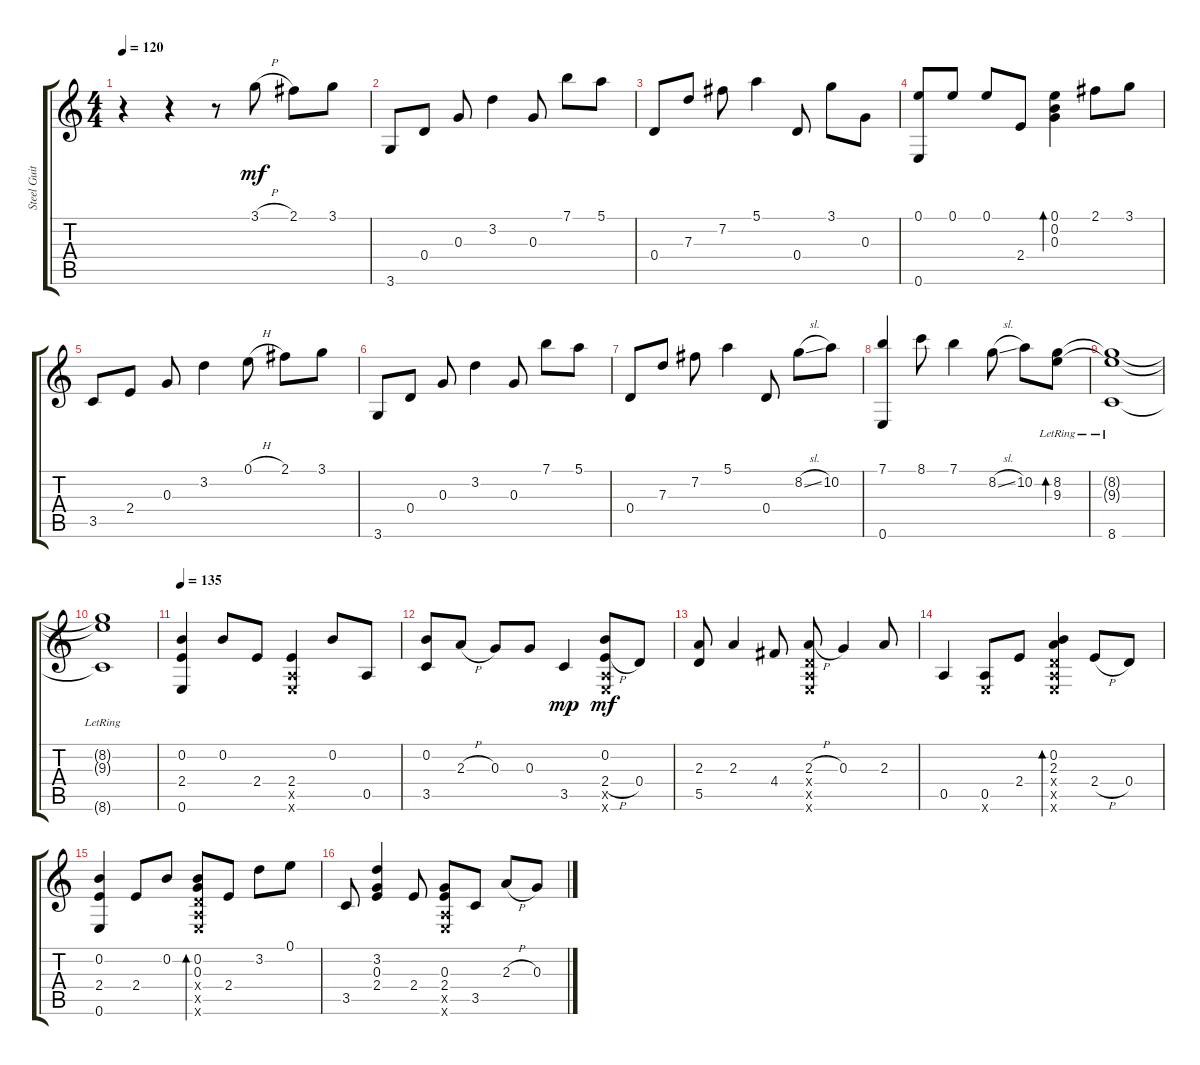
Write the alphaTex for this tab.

\track ("Steel Guitar" "Steel Guit") {instrument acousticguitarsteel}
\staff {score tabs}
\tuning (E4 B3 G3 D3 A2 E2) {hide}
\ts (4 4)
\tempo 120
\clef g2
\ks c
r.4{dy mf instrument acousticguitarsteel} r.4 r.8 3.1{h}.8 2.1.8 3.1.8 |
3.6.8 0.4.8 0.3.8 3.2.4 0.3.8 7.1.8 5.1.8 |
0.4.8 7.3.8 7.2.8 5.1.4 0.4.8 3.1.8 0.3.8 |
(0.1 0.6).8 0.1.8 0.1.8 2.4.8 (0.1 0.2 0.3).4{bd 60} 2.1.8 3.1.8 |
3.5.8 2.4.8 0.3.8 3.2.4 0.1{h}.8 2.1.8 3.1.8 |
3.6.8 0.4.8 0.3.8 3.2.4 0.3.8 7.1.8 5.1.8 |
0.4.8 7.3.8 7.2.8 5.1.4 0.4.8 8.2{sl}.8 10.2.8 |
(7.1 0.6).4 8.1.8 7.1.4 8.2{sl}.8 10.2.8 (8.2{lr} 9.3{lr}).8{bd 30} |
(8.2{lr t} 9.3{lr t} 8.6).1 |
(8.2{lr t} 9.3{lr t} 8.6{t}).1 |
\tempo 135
(0.2 2.4 0.6).4 0.2.8 2.4.8 (2.4 0.5{x} 0.6{x}).4 0.2.8 0.5.8 |
(0.2 3.5).8 2.3{h}.8 0.3.8 0.3.8 3.5.4{dy mp} (0.2 2.4{h} 0.5{x} 0.6{x}).8{dy mf} 0.4.8 |
(2.3 5.5).8 2.3.4 4.4.8 (2.3{h} 0.4{x} 0.5{x} 0.6{x}).8 0.3.4 2.3.8 |
0.5.4 (0.5 0.6{x}).8 2.4.8 (0.2 2.3 0.4{x} 0.5{x} 0.6{x}).4{bd 30} 2.4{h}.8 0.4.8 |
(0.2 2.4 0.6).4 2.4.8 0.2.8 (0.2 0.3 0.4{x} 0.5{x} 0.6{x}).8{bd 30} 2.4.8 3.2.8 0.1.8 |
3.5.8 (3.2 0.3 2.4).4 2.4.8 (0.3 2.4 0.5{x} 0.6{x}).8 3.5.8 2.3{h}.8 0.3.8
